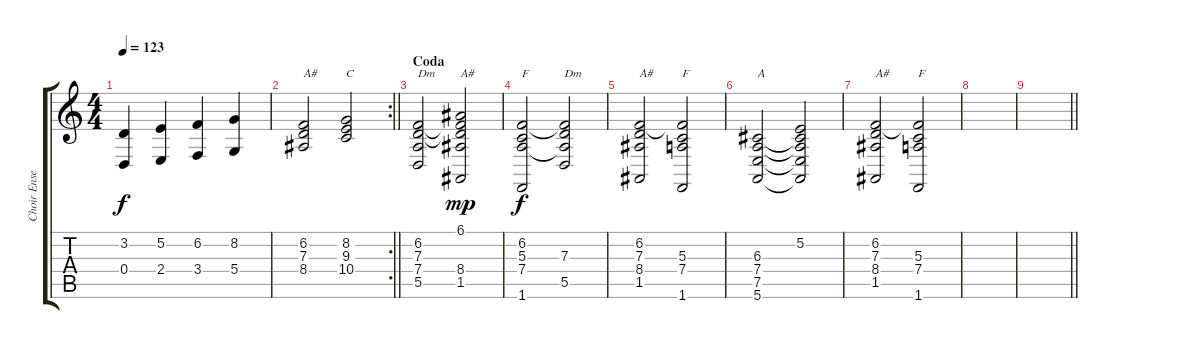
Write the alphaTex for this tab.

\track ("Choir Ensemble" "Choir Ense") {instrument pad4choir}
\staff {score tabs}
\tuning (E4 B3 G3 D3 A2 E2) {hide}
\ts (4 4)
\tempo 123
\clef g2
\ks c
(3.2 0.4).4{dy f} (5.2 2.4).4 (6.2 3.4).4 (8.2 5.4).4 |
\rc 2
\barLineRight lightlight
(6.2 7.3 8.4).2{txt "A#"} (8.2 9.3 10.4).2{txt "C"} |
\section ("" "Coda")
(6.2 7.3 7.4 5.5).2{txt "Dm" volume 12} (6.1 6.2{t} 7.3{t} 8.4 1.5).2{txt "A#" dy mp} |
(6.2 5.3 7.4 1.6).2{txt "F" dy f} (6.2{t} 7.3 7.4{t} 5.5).2{txt "Dm"} |
(6.2 7.3 8.4 1.5).2{txt "A#"} (6.2{t} 5.3 7.4 1.6).2{txt "F"} |
(6.3 7.4 7.5 5.6).2{txt "A"} (5.2 6.3{t} 7.4{t} 7.5{t} 5.6{t}).2 |
(6.2 7.3 8.4 1.5).2{txt "A#"} (6.2{t} 5.3 7.4 1.6).2{txt "F"} |
|
\barLineRight lightlight
